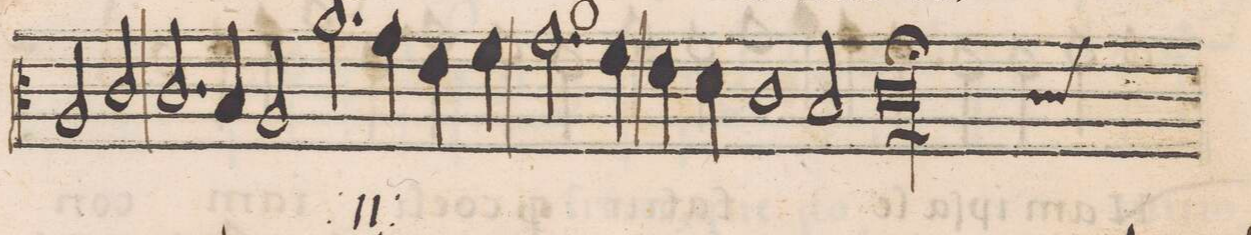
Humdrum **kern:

**kern	**text
*I"CANTVS	*
*clefC3	*
*k[]	*
*met(C|)	*
*M2/1	*
2A/	-ge-
2c/	.
2.c/	-lo-
4Bny/	.
=66-	=66-
2A/	-rum
2.a\	an-
4g\	.
4e\	.
4f\	.
=67-	=67-
2.g\	.
4f\	.
4e\	-ge-
4d\	.
1c\	-lo-
=68-	=68-
2B/	.
*custos:c	*
0.cl\;	-rum
*	*Xij
=69-	=69-
==	==
*-	*-
